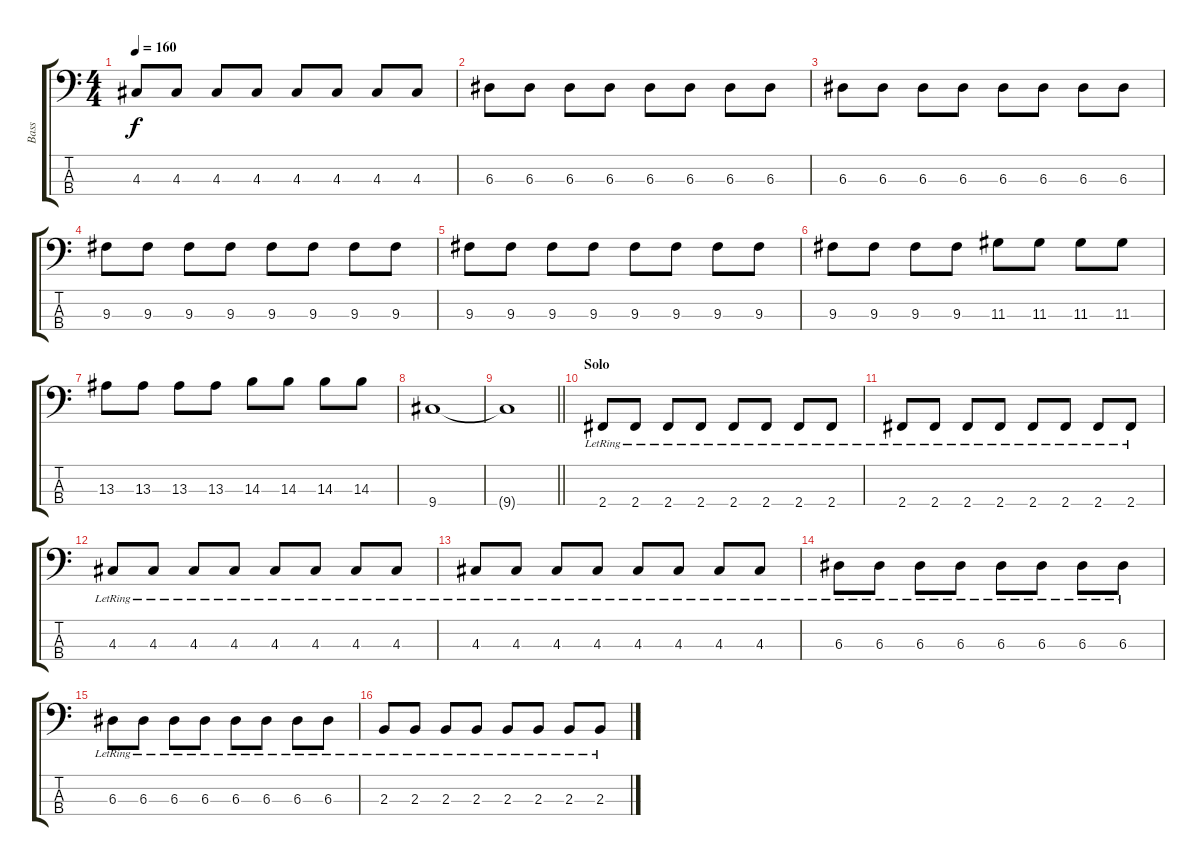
\track ("Bass" "Bass") {instrument electricbasspick}
\staff {score tabs}
\tuning (G2 D2 A1 E1) {hide}
\ts (4 4)
\tempo 160
\clef f4
\ks c
4.3.8{dy f} 4.3.8 4.3.8 4.3.8 4.3.8 4.3.8 4.3.8 4.3.8 |
6.3.8 6.3.8 6.3.8 6.3.8 6.3.8 6.3.8 6.3.8 6.3.8 |
6.3.8 6.3.8 6.3.8 6.3.8 6.3.8 6.3.8 6.3.8 6.3.8 |
9.3.8 9.3.8 9.3.8 9.3.8 9.3.8 9.3.8 9.3.8 9.3.8 |
9.3.8 9.3.8 9.3.8 9.3.8 9.3.8 9.3.8 9.3.8 9.3.8 |
9.3.8 9.3.8 9.3.8 9.3.8 11.3.8 11.3.8 11.3.8 11.3.8 |
13.3.8 13.3.8 13.3.8 13.3.8 14.3.8 14.3.8 14.3.8 14.3.8 |
9.4.1 |
\barLineRight lightlight
9.4{t}.1 |
\section ("" "Solo")
2.4{lr}.8 2.4{lr}.8 2.4{lr}.8 2.4{lr}.8 2.4{lr}.8 2.4{lr}.8 2.4{lr}.8 2.4{lr}.8 |
2.4{lr}.8 2.4{lr}.8 2.4{lr}.8 2.4{lr}.8 2.4{lr}.8 2.4{lr}.8 2.4{lr}.8 2.4{lr}.8 |
4.3{lr}.8 4.3{lr}.8 4.3{lr}.8 4.3{lr}.8 4.3{lr}.8 4.3{lr}.8 4.3{lr}.8 4.3{lr}.8 |
4.3{lr}.8 4.3{lr}.8 4.3{lr}.8 4.3{lr}.8 4.3{lr}.8 4.3{lr}.8 4.3{lr}.8 4.3{lr}.8 |
6.3{lr}.8 6.3{lr}.8 6.3{lr}.8 6.3{lr}.8 6.3{lr}.8 6.3{lr}.8 6.3{lr}.8 6.3{lr}.8 |
6.3{lr}.8 6.3{lr}.8 6.3{lr}.8 6.3{lr}.8 6.3{lr}.8 6.3{lr}.8 6.3{lr}.8 6.3{lr}.8 |
2.3{lr}.8 2.3{lr}.8 2.3{lr}.8 2.3{lr}.8 2.3{lr}.8 2.3{lr}.8 2.3{lr}.8 2.3{lr}.8
